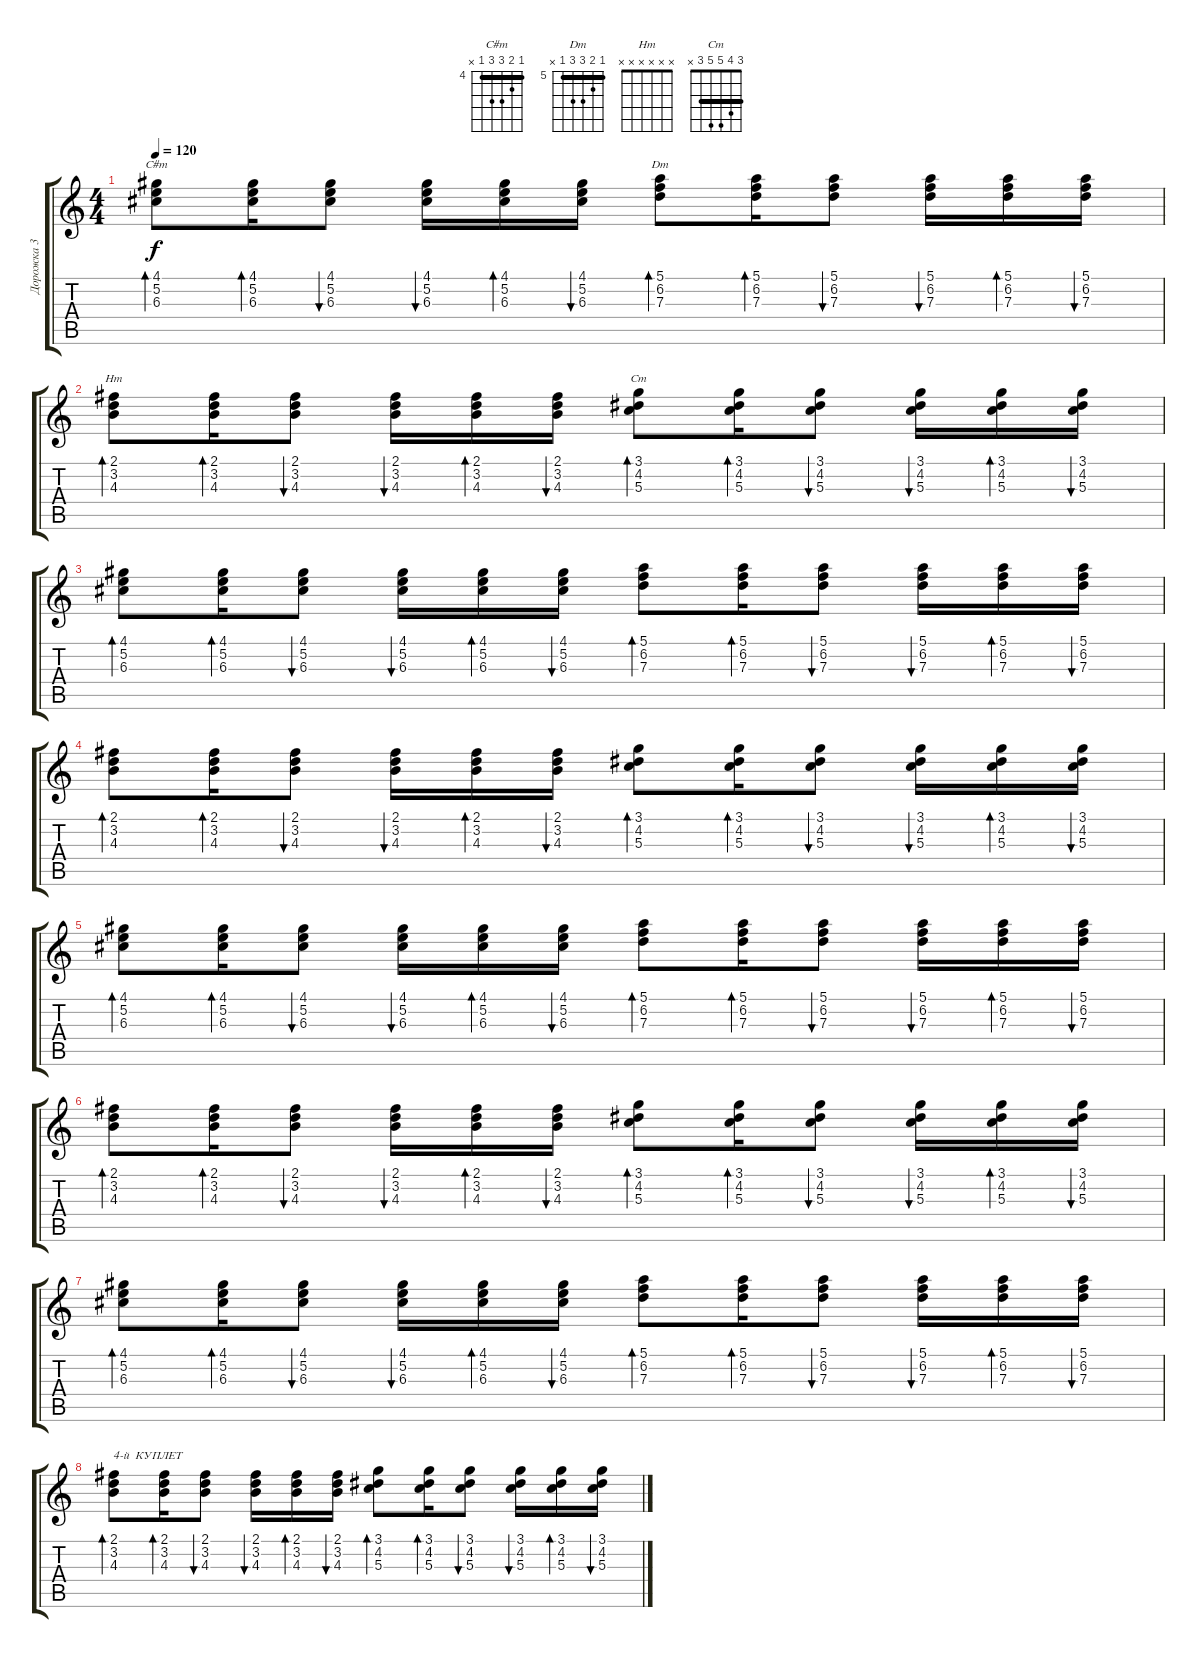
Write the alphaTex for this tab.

\track ("Дорожка 3" "Дорожка 3") {instrument acousticguitarnylon}
\staff {score tabs}
\tuning (E4 B3 G3 D3 A2 E2) {hide}
\chord ("C#m" 4 5 6 6 4 x) {firstfret 4 barre 4}
\chord ("Dm" 5 6 7 7 5 x) {firstfret 5 barre 5}
\chord ("Hm" x x x x x x)
\chord ("Cm" 3 4 5 5 3 x) {barre 3}
\ts (4 4)
\tempo 120
\clef g2
\ks c
(4.1 5.2 6.3).8{bd 60 ch "C#m" dy f instrument acousticguitarsteel} (4.1 5.2 6.3).16{bd 60} (4.1 5.2 6.3).8{bu 60} (4.1 5.2 6.3).16{bu 60} (4.1 5.2 6.3).16{bd 60} (4.1 5.2 6.3).16{bu 60} (5.1 6.2 7.3).8{bd 60 ch "Dm" instrument acousticguitarsteel} (5.1 6.2 7.3).16{bd 60} (5.1 6.2 7.3).8{bu 60} (5.1 6.2 7.3).16{bu 60} (5.1 6.2 7.3).16{bd 60} (5.1 6.2 7.3).16{bu 60} |
(2.1 3.2 4.3).8{bd 60 ch "Hm" instrument acousticguitarsteel} (2.1 3.2 4.3).16{bd 60} (2.1 3.2 4.3).8{bu 60} (2.1 3.2 4.3).16{bu 60} (2.1 3.2 4.3).16{bd 60} (2.1 3.2 4.3).16{bu 60} (3.1 4.2 5.3).8{bd 60 ch "Cm" instrument acousticguitarsteel} (3.1 4.2 5.3).16{bd 60} (3.1 4.2 5.3).8{bu 60} (3.1 4.2 5.3).16{bu 60} (3.1 4.2 5.3).16{bd 60} (3.1 4.2 5.3).16{bu 60} |
(4.1 5.2 6.3).8{bd 60 instrument acousticguitarsteel} (4.1 5.2 6.3).16{bd 60} (4.1 5.2 6.3).8{bu 60} (4.1 5.2 6.3).16{bu 60} (4.1 5.2 6.3).16{bd 60} (4.1 5.2 6.3).16{bu 60} (5.1 6.2 7.3).8{bd 60 instrument acousticguitarsteel} (5.1 6.2 7.3).16{bd 60} (5.1 6.2 7.3).8{bu 60} (5.1 6.2 7.3).16{bu 60} (5.1 6.2 7.3).16{bd 60} (5.1 6.2 7.3).16{bu 60} |
(2.1 3.2 4.3).8{bd 60 instrument acousticguitarsteel} (2.1 3.2 4.3).16{bd 60} (2.1 3.2 4.3).8{bu 60} (2.1 3.2 4.3).16{bu 60} (2.1 3.2 4.3).16{bd 60} (2.1 3.2 4.3).16{bu 60} (3.1 4.2 5.3).8{bd 60 instrument acousticguitarsteel} (3.1 4.2 5.3).16{bd 60} (3.1 4.2 5.3).8{bu 60} (3.1 4.2 5.3).16{bu 60} (3.1 4.2 5.3).16{bd 60} (3.1 4.2 5.3).16{bu 60} |
(4.1 5.2 6.3).8{bd 60 instrument acousticguitarsteel} (4.1 5.2 6.3).16{bd 60} (4.1 5.2 6.3).8{bu 60} (4.1 5.2 6.3).16{bu 60} (4.1 5.2 6.3).16{bd 60} (4.1 5.2 6.3).16{bu 60} (5.1 6.2 7.3).8{bd 60 instrument acousticguitarsteel} (5.1 6.2 7.3).16{bd 60} (5.1 6.2 7.3).8{bu 60} (5.1 6.2 7.3).16{bu 60} (5.1 6.2 7.3).16{bd 60} (5.1 6.2 7.3).16{bu 60} |
(2.1 3.2 4.3).8{bd 60 instrument acousticguitarsteel} (2.1 3.2 4.3).16{bd 60} (2.1 3.2 4.3).8{bu 60} (2.1 3.2 4.3).16{bu 60} (2.1 3.2 4.3).16{bd 60} (2.1 3.2 4.3).16{bu 60} (3.1 4.2 5.3).8{bd 60 instrument acousticguitarsteel} (3.1 4.2 5.3).16{bd 60} (3.1 4.2 5.3).8{bu 60} (3.1 4.2 5.3).16{bu 60} (3.1 4.2 5.3).16{bd 60} (3.1 4.2 5.3).16{bu 60} |
(4.1 5.2 6.3).8{bd 60 instrument acousticguitarsteel} (4.1 5.2 6.3).16{bd 60} (4.1 5.2 6.3).8{bu 60} (4.1 5.2 6.3).16{bu 60} (4.1 5.2 6.3).16{bd 60} (4.1 5.2 6.3).16{bu 60} (5.1 6.2 7.3).8{bd 60 instrument acousticguitarsteel} (5.1 6.2 7.3).16{bd 60} (5.1 6.2 7.3).8{bu 60} (5.1 6.2 7.3).16{bu 60} (5.1 6.2 7.3).16{bd 60} (5.1 6.2 7.3).16{bu 60} |
(2.1 3.2 4.3).8{bd 60 txt "4-й  КУПЛЕТ" instrument acousticguitarsteel} (2.1 3.2 4.3).16{bd 60} (2.1 3.2 4.3).8{bu 60} (2.1 3.2 4.3).16{bu 60} (2.1 3.2 4.3).16{bd 60} (2.1 3.2 4.3).16{bu 60} (3.1 4.2 5.3).8{bd 60 instrument acousticguitarsteel} (3.1 4.2 5.3).16{bd 60} (3.1 4.2 5.3).8{bu 60} (3.1 4.2 5.3).16{bu 60} (3.1 4.2 5.3).16{bd 60} (3.1 4.2 5.3).16{bu 60}
